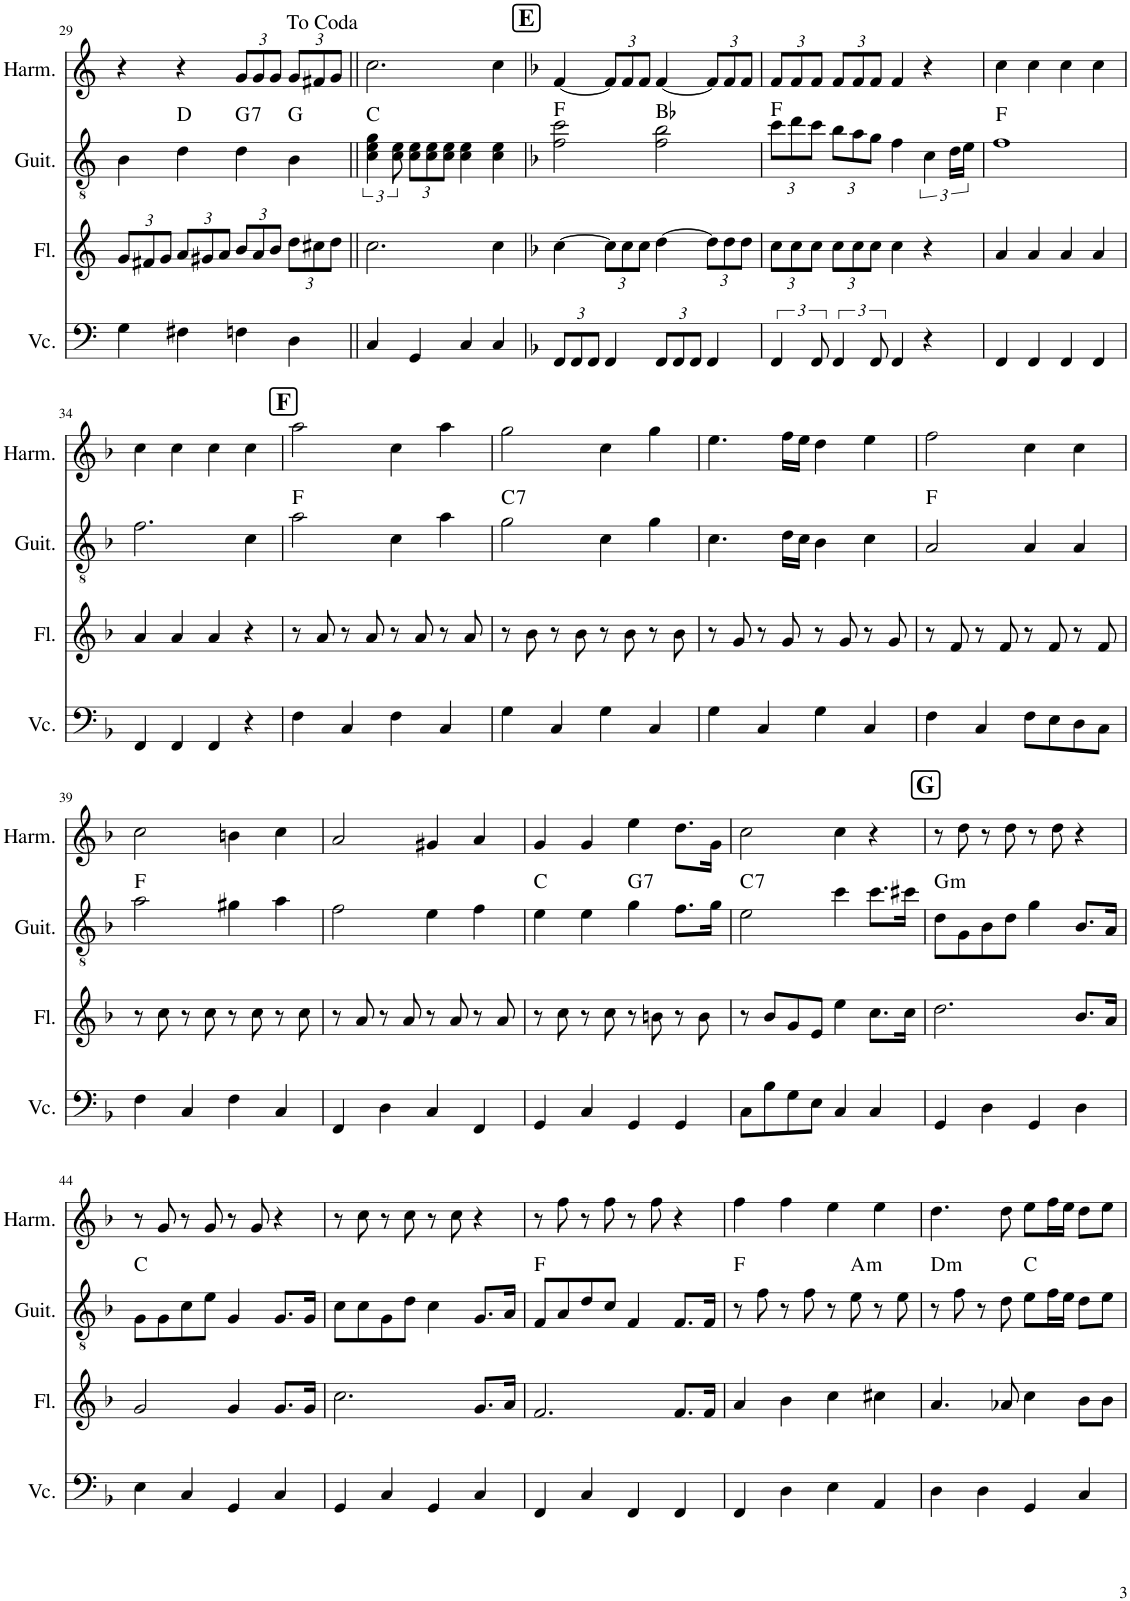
**kern	**kern	**kern	**harte	**kern
*part4	*part3	*part2	*part2	*part1
*staff4	*staff3	*staff2	*	*staff1
*I"チェロ	*I"フルート	*I"ギター	*	*I"ハーモニカ
!!LO:PB:g=z
*clefF4	*clefG2	*clefGv2	*	*clefG2
*k[]	*k[]	*k[]	*	*k[]
*M4/4	*M4/4	*M4/4	*	*M4/4
*	*Xbrackettup	*	*	*
=29	=29	=29	=29	=29
4G\	12g/L	4B\	.	4r
.	12f#X/	.	.	.
.	12g/J	.	.	.
4F#X\	12a/L	4d\	D:maj	4r
.	12g#X/	.	.	.
.	12a/J	.	.	.
*	*	*	*	*Xbrackettup
!	!	!	!LO:H:kt=7	!
4Fn\	12b/L	4d\	G:7	12g/L
.	12a/	.	.	12g/
.	12b/J	.	.	12g/J
4D\	12dd\L	4B\	G:maj	12g/L
.	12cc#X\	.	.	12f#X/
.	12dd\J	.	.	12g/J
=30||	=30||	=30||	=30||	=30||
4C/	2.cc\	6c\ 6e\ 6g\	C:maj	2.cc\
.	.	12c\ 12e\	.	.
*	*	*Xbrackettup	*	*
4GG/	.	12c\ 12e\L	.	.
.	.	12c\ 12e\	.	.
.	.	12c\ 12e\J	.	.
4C/	.	4c\ 4e\	.	.
4C/	4cc\	4c\ 4e\	.	4cc\
!!LO:REH:place=s1:a:B:cj:fs=14:t=E
=31	=31	=31	=31	=31
*k[b-]	*k[b-]	*k[b-]	*	*k[b-]
*Xbrackettup	*	*	*	*
12FF/L	[4cc\	2f\ 2cc\	F:maj	[4f/
12FF/	.	.	.	.
12FF/J	.	.	.	.
4FF/	12cc\L]	.	.	12f/L]
.	12cc\	.	.	12f/
.	12cc\J	.	.	12f/J
12FF/L	[4dd\	2f\ 2b-\	Bb:maj	[4f/
12FF/	.	.	.	.
12FF/J	.	.	.	.
4FF/	12dd\L]	.	.	12f/L]
.	12dd\	.	.	12f/
.	12dd\J	.	.	12f/J
=32	=32	=32	=32	=32
*brackettup	*	*	*	*
6FF/	12cc\L	12cc\L	F:maj	12f/L
.	12cc\	12dd\	.	12f/
12FF/	12cc\J	12cc\J	.	12f/J
6FF/	12cc\L	12b-\L	.	12f/L
.	12cc\	12a\	.	12f/
12FF/	12cc\J	12g\J	.	12f/J
4FF/	4cc\	4f\	.	4f/
*	*	*brackettup	*	*
4r	4r	6c\	.	4r
.	.	24d\LL	.	.
.	.	24e\JJ	.	.
=33	=33	=33	=33	=33
4FF/	4a/	1f	F:maj	4cc\
4FF/	4a/	.	.	4cc\
4FF/	4a/	.	.	4cc\
4FF/	4a/	.	.	4cc\
!!LO:LB:g=z
=34	=34	=34	=34	=34
4FF/	4a/	2.f\	.	4cc\
4FF/	4a/	.	.	4cc\
4FF/	4a/	.	.	4cc\
4r	4r	4c\	.	4cc\
!!LO:REH:place=s1:a:B:cj:fs=14:t=F
=35	=35	=35	=35	=35
4F\	8r	2a\	F:maj	2aa\
.	8a/	.	.	.
4C/	8r	.	.	.
.	8a/	.	.	.
4F\	8r	4c\	.	4cc\
.	8a/	.	.	.
4C/	8r	4a\	.	4aa\
.	8a/	.	.	.
=36	=36	=36	=36	=36
!	!	!	!LO:H:kt=7	!
4G\	8r	2g\	C:7	2gg\
.	8b-\	.	.	.
4C/	8r	.	.	.
.	8b-\	.	.	.
4G\	8r	4c\	.	4cc\
.	8b-\	.	.	.
4C/	8r	4g\	.	4gg\
.	8b-\	.	.	.
=37	=37	=37	=37	=37
4G\	8r	4.c\	.	4.ee\
.	8g/	.	.	.
4C/	8r	.	.	.
.	8g/	16d\LL	.	16ff\LL
.	.	16c\JJ	.	16ee\JJ
4G\	8r	4B-\	.	4dd\
.	8g/	.	.	.
4C/	8r	4c\	.	4ee\
.	8g/	.	.	.
=38	=38	=38	=38	=38
4F\	8r	2A/	F:maj	2ff\
.	8f/	.	.	.
4C/	8r	.	.	.
.	8f/	.	.	.
8F\L	8r	4A/	.	4cc\
8E\	8f/	.	.	.
8D\	8r	4A/	.	4cc\
8C\J	8f/	.	.	.
!!LO:LB:g=z
=39	=39	=39	=39	=39
4F\	8r	2a\	F:maj	2cc\
.	8cc\	.	.	.
4C/	8r	.	.	.
.	8cc\	.	.	.
4F\	8r	4g#X\	.	4bn\
.	8cc\	.	.	.
4C/	8r	4a\	.	4cc\
.	8cc\	.	.	.
=40	=40	=40	=40	=40
4FF/	8r	2f\	.	2a/
.	8a/	.	.	.
4D\	8r	.	.	.
.	8a/	.	.	.
4C/	8r	4e\	.	4g#X/
.	8a/	.	.	.
4FF/	8r	4f\	.	4a/
.	8a/	.	.	.
=41	=41	=41	=41	=41
4GG/	8r	4e\	C:maj	4g/
.	8cc\	.	.	.
4C/	8r	4e\	.	4g/
.	8cc\	.	.	.
!	!	!	!LO:H:kt=7	!
4GG/	8r	4g\	G:7	4ee\
.	8bn\	.	.	.
4GG/	8r	8.f\L	.	8.dd\L
.	8b\	.	.	.
.	.	16g\Jk	.	16g\Jk
=42	=42	=42	=42	=42
!	!	!	!LO:H:kt=7	!
8C\L	8r	2e\	C:7	2cc\
8B-\	8b-/L	.	.	.
8G\	8g/	.	.	.
8E\J	8e/J	.	.	.
4C/	4ee\	4cc\	.	4cc\
4C/	8.cc\L	8.cc\L	.	4r
.	16cc\Jk	16cc#X\Jk	.	.
!!LO:REH:place=s1:a:B:cj:fs=14:t=G
=43	=43	=43	=43	=43
!	!	!	!LO:H:kt=m	!
4GG/	2.dd\	8d\L	G:min	8r
.	.	8G\	.	8dd\
4D\	.	8B-\	.	8r
.	.	8d\J	.	8dd\
4GG/	.	4g\	.	8r
.	.	.	.	8dd\
4D\	8.b-/L	8.B-/L	.	4r
.	16a/Jk	16A/Jk	.	.
!!LO:LB:g=z
=44	=44	=44	=44	=44
4E\	2g/	8G\L	C:maj	8r
.	.	8G\	.	8g/
4C/	.	8c\	.	8r
.	.	8e\J	.	8g/
4GG/	4g/	4G/	.	8r
.	.	.	.	8g/
4C/	8.g/L	8.G/L	.	4r
.	16g/Jk	16G/Jk	.	.
=45	=45	=45	=45	=45
4GG/	2.cc\	8c\L	.	8r
.	.	8c\	.	8cc\
4C/	.	8G\	.	8r
.	.	8d\J	.	8cc\
4GG/	.	4c\	.	8r
.	.	.	.	8cc\
4C/	8.g/L	8.G/L	.	4r
.	16a/Jk	16A/Jk	.	.
=46	=46	=46	=46	=46
4FF/	2.f/	8F/L	F:maj	8r
.	.	8A/	.	8ff\
4C/	.	8d/	.	8r
.	.	8c/J	.	8ff\
4FF/	.	4F/	.	8r
.	.	.	.	8ff\
4FF/	8.f/L	8.F/L	.	4r
.	16f/Jk	16F/Jk	.	.
=47	=47	=47	=47	=47
4FF/	4a/	8r	F:maj	4ff\
.	.	8f\	.	.
4D\	4b-\	8r	.	4ff\
.	.	8f\	.	.
4E\	4cc\	8r	.	4ee\
!	!	!	!LO:H:kt=m	!
.	.	8e\	A:min	.
4AA/	4cc#X\	8r	.	4ee\
.	.	8e\	.	.
=48	=48	=48	=48	=48
!	!	!	!LO:H:kt=m	!
4D\	4.a/	8r	D:min	4.dd\
.	.	8f\	.	.
4D\	.	8r	.	.
.	8a-X/	8d\	.	8dd\
4GG/	4cc\	8e\L	C:maj	8ee\L
.	.	16f\L	.	16ff\L
.	.	16e\JJ	.	16ee\JJ
4C/	8b-\L	8d\L	.	8dd\L
.	8b-\J	8e\J	.	8ee\J
=	=	=	=	=
*-	*-	*-	*-	*-
